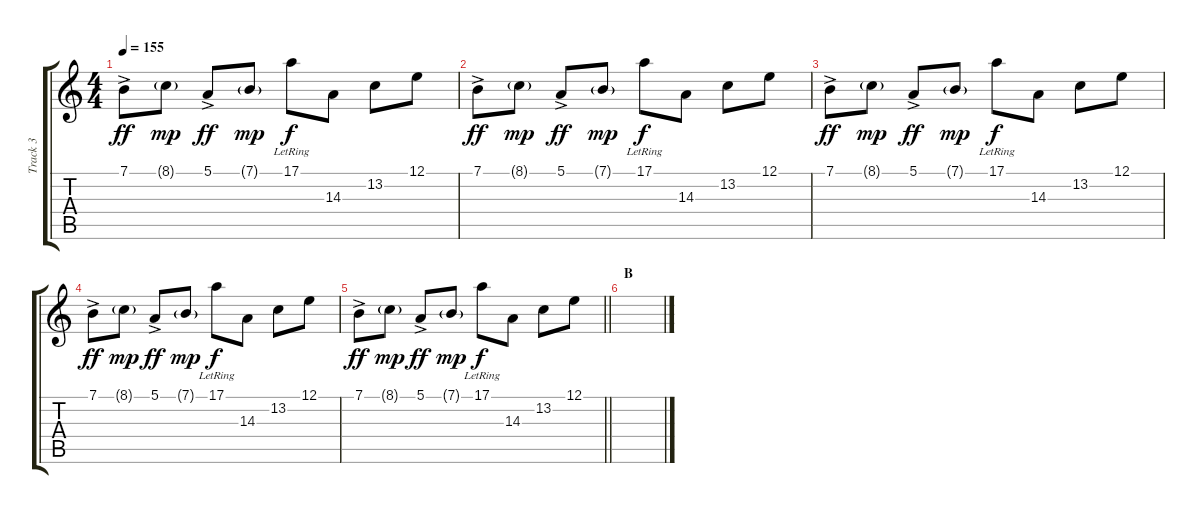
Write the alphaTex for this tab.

\track ("Track 3" "Track 3") {instrument kalimba}
\staff {score tabs}
\tuning (E4 B3 G3 D3 A2 E2) {hide}
\ts (4 4)
\tempo 155
\clef g2
\ks c
7.1{ac}.8{dy ff} 8.1{g}.8{dy mp} 5.1{ac}.8{dy ff} 7.1{g}.8{dy mp} 17.1{lr}.8{dy f} 14.3.8 13.2.8 12.1.8 |
7.1{ac}.8{dy ff} 8.1{g}.8{dy mp} 5.1{ac}.8{dy ff} 7.1{g}.8{dy mp} 17.1{lr}.8{dy f} 14.3.8 13.2.8 12.1.8 |
7.1{ac}.8{dy ff} 8.1{g}.8{dy mp} 5.1{ac}.8{dy ff} 7.1{g}.8{dy mp} 17.1{lr}.8{dy f} 14.3.8 13.2.8 12.1.8 |
7.1{ac}.8{dy ff} 8.1{g}.8{dy mp} 5.1{ac}.8{dy ff} 7.1{g}.8{dy mp} 17.1{lr}.8{dy f} 14.3.8 13.2.8 12.1.8 |
\barLineRight lightlight
7.1{ac}.8{dy ff} 8.1{g}.8{dy mp} 5.1{ac}.8{dy ff} 7.1{g}.8{dy mp} 17.1{lr}.8{dy f} 14.3.8 13.2.8 12.1.8 |
\section ("" "B")
